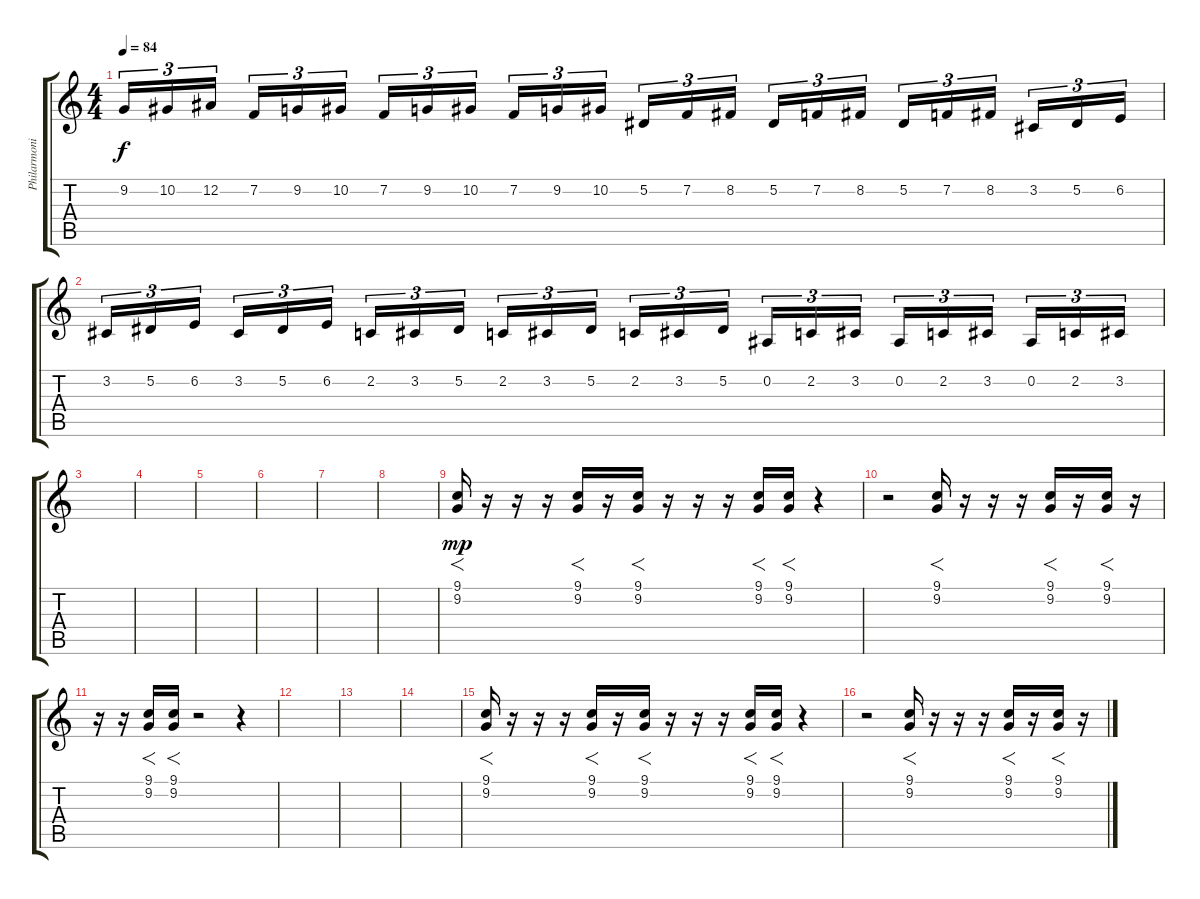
\track ("Philarmonic on Pilsener Urquell" "Philarmoni") {instrument stringensemble1}
\staff {score tabs}
\tuning (Eb4 Bb3 Gb3 Db3 Ab2 Eb2) {hide}
\ts (4 4)
\tempo 84
\clef g2
\ks c
9.2.16{tu (3 2) dy f} 10.2.16{tu (3 2)} 12.2.16{tu (3 2)} 7.2.16{tu (3 2)} 9.2.16{tu (3 2)} 10.2.16{tu (3 2)} 7.2.16{tu (3 2)} 9.2.16{tu (3 2)} 10.2.16{tu (3 2)} 7.2.16{tu (3 2)} 9.2.16{tu (3 2)} 10.2.16{tu (3 2)} 5.2.16{tu (3 2)} 7.2.16{tu (3 2)} 8.2.16{tu (3 2)} 5.2.16{tu (3 2)} 7.2.16{tu (3 2)} 8.2.16{tu (3 2)} 5.2.16{tu (3 2)} 7.2.16{tu (3 2)} 8.2.16{tu (3 2)} 3.2.16{tu (3 2)} 5.2.16{tu (3 2)} 6.2.16{tu (3 2)} |
3.2.16{tu (3 2)} 5.2.16{tu (3 2)} 6.2.16{tu (3 2)} 3.2.16{tu (3 2)} 5.2.16{tu (3 2)} 6.2.16{tu (3 2)} 2.2.16{tu (3 2)} 3.2.16{tu (3 2)} 5.2.16{tu (3 2)} 2.2.16{tu (3 2)} 3.2.16{tu (3 2)} 5.2.16{tu (3 2)} 2.2.16{tu (3 2)} 3.2.16{tu (3 2)} 5.2.16{tu (3 2)} 0.2.16{tu (3 2)} 2.2.16{tu (3 2)} 3.2.16{tu (3 2)} 0.2.16{tu (3 2)} 2.2.16{tu (3 2)} 3.2.16{tu (3 2)} 0.2.16{tu (3 2)} 2.2.16{tu (3 2)} 3.2.16{tu (3 2)} |
|
|
|
|
|
|
(9.1 9.2).16{f dy mp} r.16 r.16 r.16 (9.1 9.2).16{f} r.16 (9.1 9.2).16{f} r.16 r.16 r.16 (9.1 9.2).16{f} (9.1 9.2).16{f} r.4 |
r.2 (9.1 9.2).16{f} r.16 r.16 r.16 (9.1 9.2).16{f} r.16 (9.1 9.2).16{f} r.16 |
r.16 r.16 (9.1 9.2).16{f} (9.1 9.2).16{f} r.2 r.4 |
|
|
|
(9.1 9.2).16{f} r.16 r.16 r.16 (9.1 9.2).16{f} r.16 (9.1 9.2).16{f} r.16 r.16 r.16 (9.1 9.2).16{f} (9.1 9.2).16{f} r.4 |
r.2 (9.1 9.2).16{f} r.16 r.16 r.16 (9.1 9.2).16{f} r.16 (9.1 9.2).16{f} r.16
